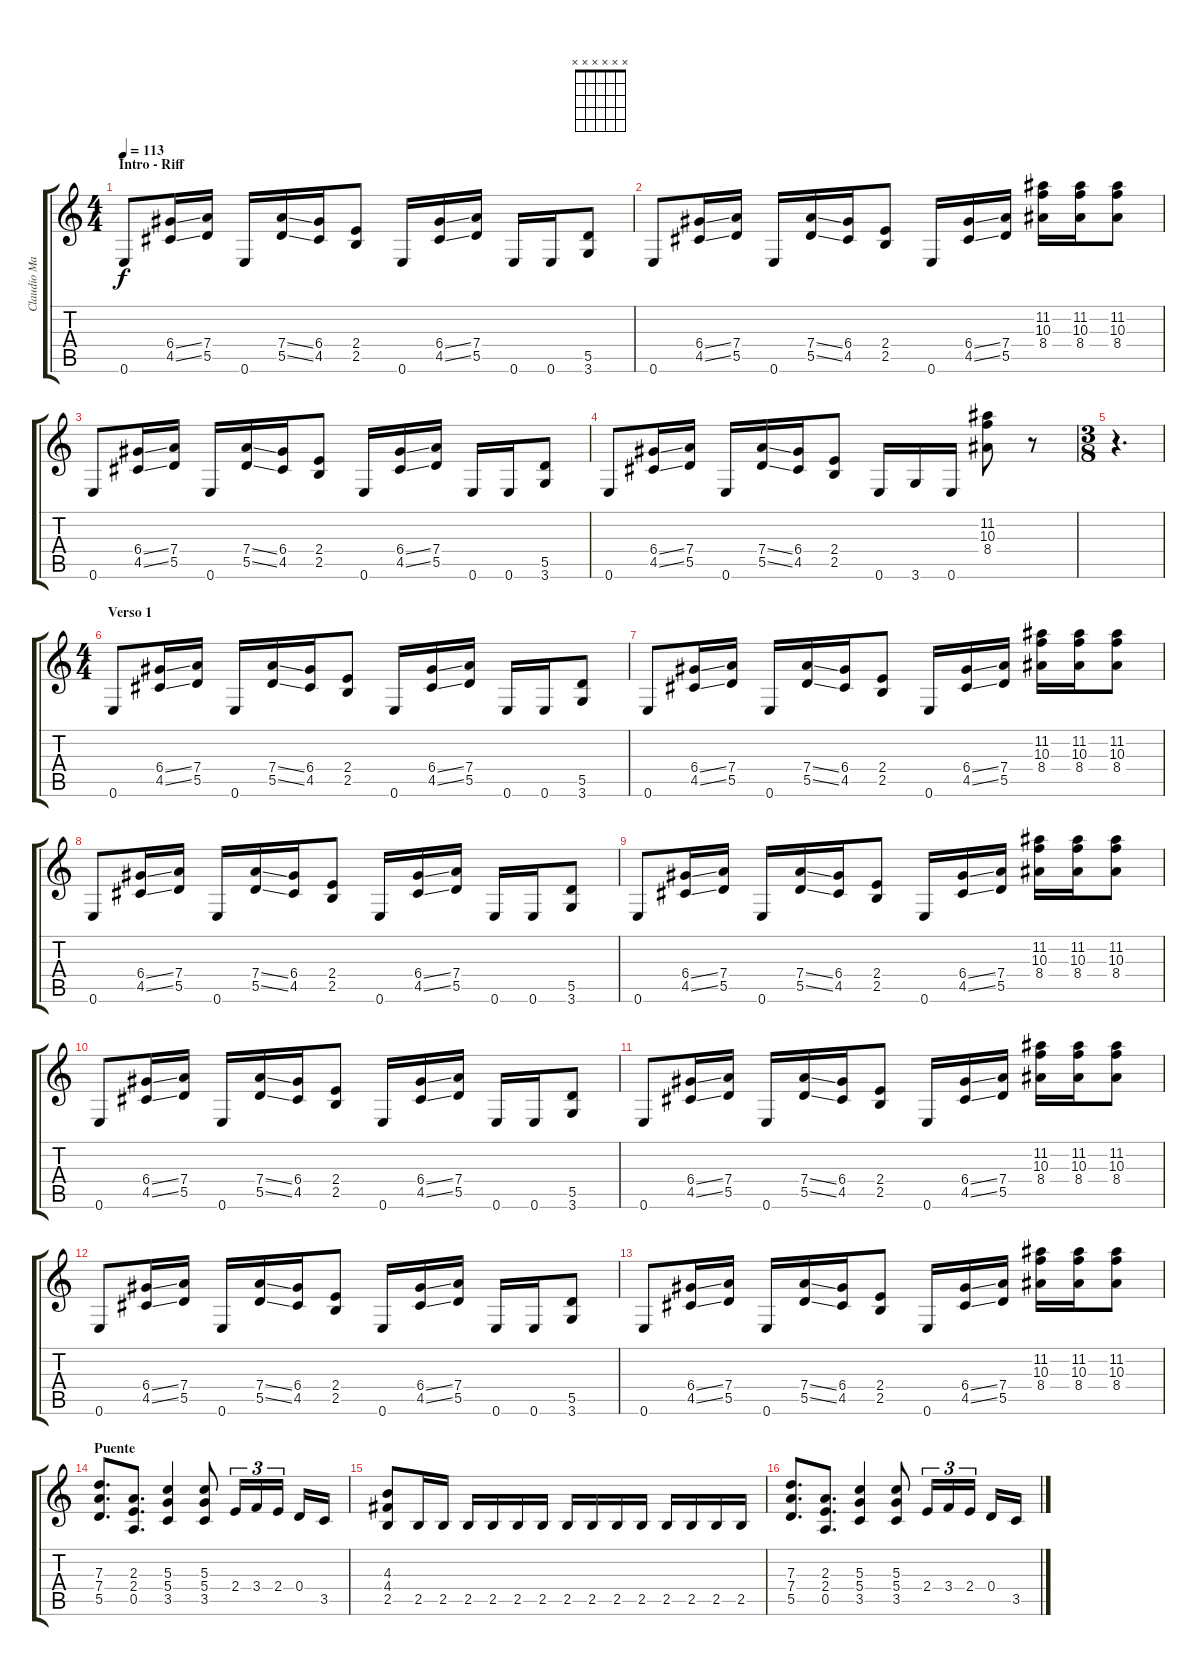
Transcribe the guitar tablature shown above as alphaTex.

\track ("Claudio Marciello (Gtr 2)" "Claudio Ma") {instrument distortionguitar}
\staff {score tabs}
\tuning (E4 B3 G3 D3 A2 E2) {hide}
\chord ("" x x x x x x) {firstfret 0}
\ts (4 4)
\section ("" "Intro - Riff")
\tempo 113
\clef g2
\ks c
0.6.8{ch "" dy f instrument distortionguitar} (6.4{ss} 4.5{ss}).16 (7.4 5.5).16 0.6.16 (7.4{ss} 5.5{ss}).16 (6.4 4.5).16 (2.4 2.5).8 0.6.16 (6.4{ss} 4.5{ss}).16 (7.4 5.5).16 0.6.16 0.6.16 (5.5 3.6).8 |
0.6.8 (6.4{ss} 4.5{ss}).16 (7.4 5.5).16 0.6.16 (7.4{ss} 5.5{ss}).16 (6.4 4.5).16 (2.4 2.5).8 0.6.16 (6.4{ss} 4.5{ss}).16 (7.4 5.5).16 (11.2 10.3 8.4).16 (11.2 10.3 8.4).16 (11.2 10.3 8.4).8 |
0.6.8 (6.4{ss} 4.5{ss}).16 (7.4 5.5).16 0.6.16 (7.4{ss} 5.5{ss}).16 (6.4 4.5).16 (2.4 2.5).8 0.6.16 (6.4{ss} 4.5{ss}).16 (7.4 5.5).16 0.6.16 0.6.16 (5.5 3.6).8 |
0.6.8 (6.4{ss} 4.5{ss}).16 (7.4 5.5).16 0.6.16 (7.4{ss} 5.5{ss}).16 (6.4 4.5).16 (2.4 2.5).8 0.6.16 3.6.16 0.6.16 (11.2 10.3 8.4).8 r.8 |
\ts (3 8)
r.4{d} |
\ts (4 4)
\section ("" "Verso 1")
0.6.8 (6.4{ss} 4.5{ss}).16 (7.4 5.5).16 0.6.16 (7.4{ss} 5.5{ss}).16 (6.4 4.5).16 (2.4 2.5).8 0.6.16 (6.4{ss} 4.5{ss}).16 (7.4 5.5).16 0.6.16 0.6.16 (5.5 3.6).8 |
0.6.8 (6.4{ss} 4.5{ss}).16 (7.4 5.5).16 0.6.16 (7.4{ss} 5.5{ss}).16 (6.4 4.5).16 (2.4 2.5).8 0.6.16 (6.4{ss} 4.5{ss}).16 (7.4 5.5).16 (11.2 10.3 8.4).16 (11.2 10.3 8.4).16 (11.2 10.3 8.4).8 |
0.6.8 (6.4{ss} 4.5{ss}).16 (7.4 5.5).16 0.6.16 (7.4{ss} 5.5{ss}).16 (6.4 4.5).16 (2.4 2.5).8 0.6.16 (6.4{ss} 4.5{ss}).16 (7.4 5.5).16 0.6.16 0.6.16 (5.5 3.6).8 |
0.6.8 (6.4{ss} 4.5{ss}).16 (7.4 5.5).16 0.6.16 (7.4{ss} 5.5{ss}).16 (6.4 4.5).16 (2.4 2.5).8 0.6.16 (6.4{ss} 4.5{ss}).16 (7.4 5.5).16 (11.2 10.3 8.4).16 (11.2 10.3 8.4).16 (11.2 10.3 8.4).8 |
0.6.8 (6.4{ss} 4.5{ss}).16 (7.4 5.5).16 0.6.16 (7.4{ss} 5.5{ss}).16 (6.4 4.5).16 (2.4 2.5).8 0.6.16 (6.4{ss} 4.5{ss}).16 (7.4 5.5).16 0.6.16 0.6.16 (5.5 3.6).8 |
0.6.8 (6.4{ss} 4.5{ss}).16 (7.4 5.5).16 0.6.16 (7.4{ss} 5.5{ss}).16 (6.4 4.5).16 (2.4 2.5).8 0.6.16 (6.4{ss} 4.5{ss}).16 (7.4 5.5).16 (11.2 10.3 8.4).16 (11.2 10.3 8.4).16 (11.2 10.3 8.4).8 |
0.6.8 (6.4{ss} 4.5{ss}).16 (7.4 5.5).16 0.6.16 (7.4{ss} 5.5{ss}).16 (6.4 4.5).16 (2.4 2.5).8 0.6.16 (6.4{ss} 4.5{ss}).16 (7.4 5.5).16 0.6.16 0.6.16 (5.5 3.6).8 |
0.6.8 (6.4{ss} 4.5{ss}).16 (7.4 5.5).16 0.6.16 (7.4{ss} 5.5{ss}).16 (6.4 4.5).16 (2.4 2.5).8 0.6.16 (6.4{ss} 4.5{ss}).16 (7.4 5.5).16 (11.2 10.3 8.4).16 (11.2 10.3 8.4).16 (11.2 10.3 8.4).8 |
\section ("" "Puente")
(7.3 7.4 5.5).8{d} (2.3 2.4 0.5).8{d} (5.3 5.4 3.5).4 (5.3 5.4 3.5).8 2.4.16{tu (3 2)} 3.4.16{tu (3 2)} 2.4.16{tu (3 2)} 0.4.16 3.5.16 |
(4.3 4.4 2.5).8 2.5.16 2.5.16 2.5.16 2.5.16 2.5.16 2.5.16 2.5.16 2.5.16 2.5.16 2.5.16 2.5.16 2.5.16 2.5.16 2.5.16 |
(7.3 7.4 5.5).8{d} (2.3 2.4 0.5).8{d} (5.3 5.4 3.5).4 (5.3 5.4 3.5).8 2.4.16{tu (3 2)} 3.4.16{tu (3 2)} 2.4.16{tu (3 2)} 0.4.16 3.5.16
